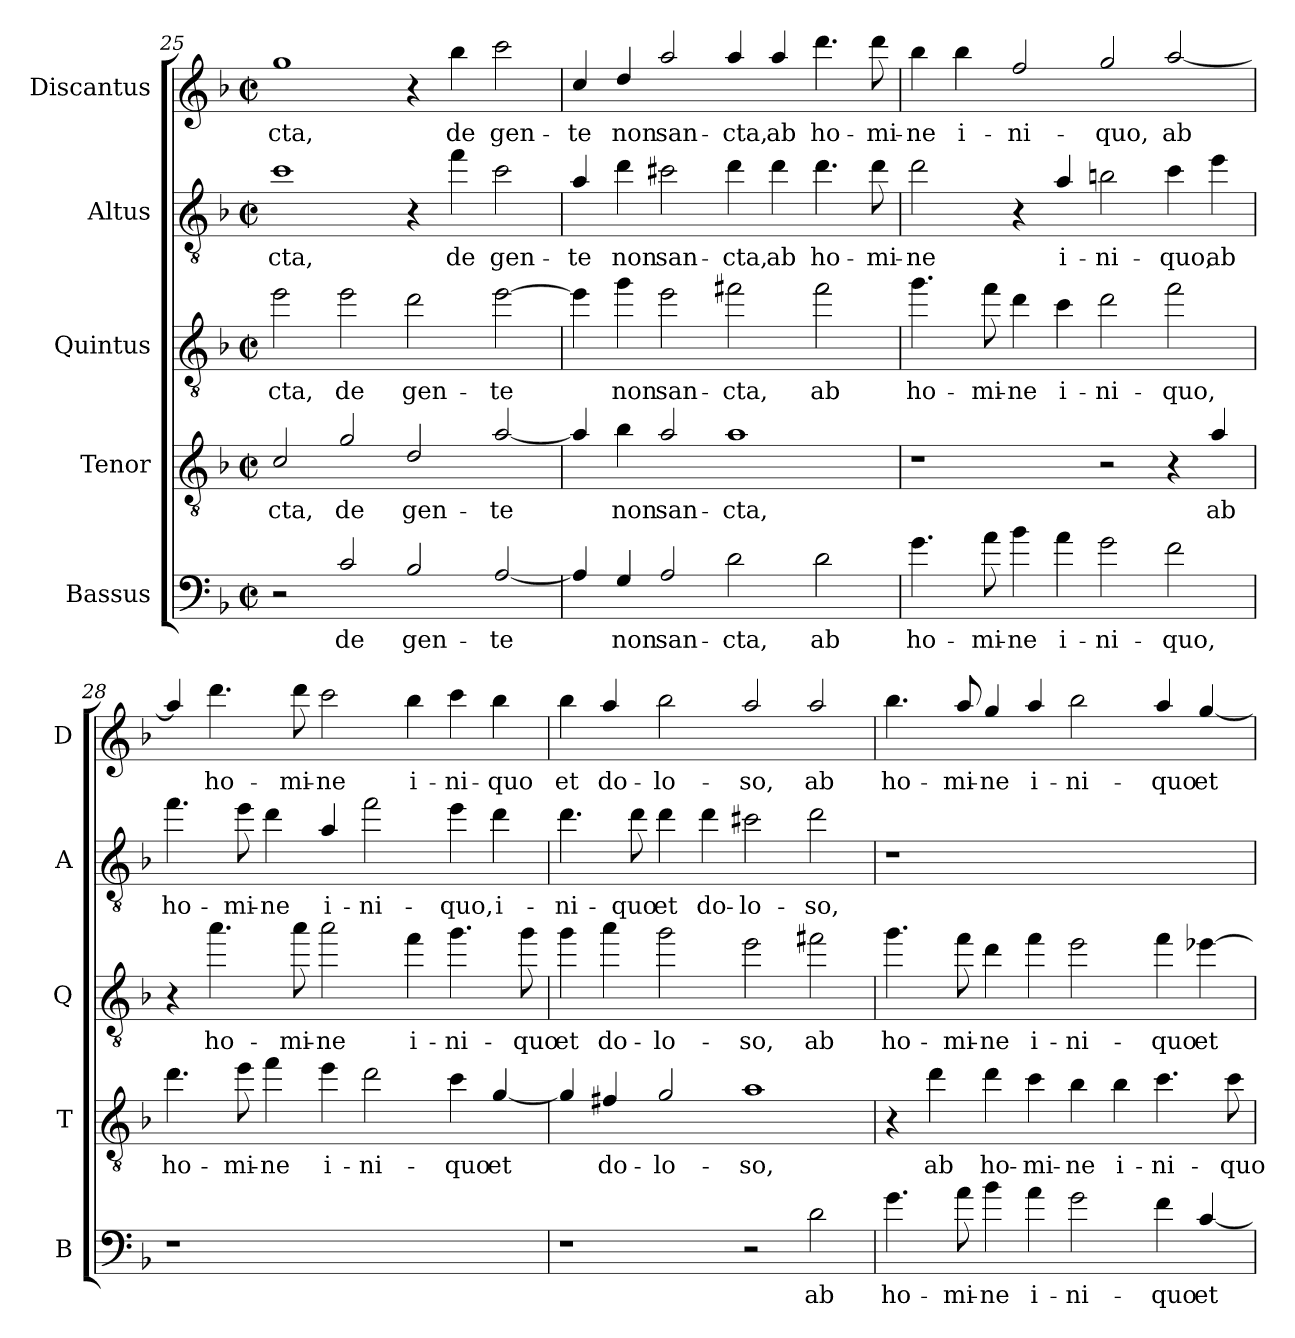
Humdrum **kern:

**kern	**text	**kern	**text	**kern	**text	**kern	**text	**kern	**text
*part5	*part5	*part4	*part4	*part3	*part3	*part2	*part2	*part1	*part1
*staff5	*staff5	*staff4	*staff4	*staff3	*staff3	*staff2	*staff2	*staff1	*staff1
*I"Bassus	*	*I"Tenor	*	*I"Quintus	*	*I"Altus	*	*I"Discantus	*
*I'B	*	*I'T	*	*I'Q	*	*I'A	*	*I'D	*
*clefF4	*	*clefGv2	*	*clefGv2	*	*clefGv2	*	*clefG2	*
*ITrd7c12	*	*ITrd7c12	*	*ITrd7c12	*	*ITrd7c12	*	*ITrd7c12	*
*k[b-]	*	*k[b-]	*	*k[b-]	*	*k[b-]	*	*k[b-]	*
*d:	*	*d:	*	*d:	*	*d:	*	*d:	*
*M2/2	*	*M2/2	*	*M2/2	*	*M2/2	*	*M2/2	*
*met(c|)	*	*met(c|)	*	*met(c|)	*	*met(c|)	*	*met(c|)	*
=25	=25	=25	=25	=25	=25	=25	=25	=25	=25
!	!	!	!LO:LY:b	!	!LO:LY:b	!	!LO:LY:b	!	!LO:LY:b
2r	.	2C/	-cta,	2e\	-cta,	1c	-cta,	1g	-cta,
!	!LO:LY:b	!	!LO:LY:b	!	!LO:LY:b	!	!	!	!
2C/	de	2G/	de	2e\	de	.	.	.	.
!	!LO:LY:b	!	!LO:LY:b	!	!LO:LY:b	!	!	!	!
2BB-/	gen-	2D/	gen-	2d\	gen-	4r	.	4r	.
!	!	!	!	!	!	!	!LO:LY:b	!	!LO:LY:b
.	.	.	.	.	.	4f\	de	4b-\	de
!	!LO:LY:b	!	!LO:LY:b	!	!LO:LY:b	!	!LO:LY:b	!	!LO:LY:b
[2AA/	-te	[2A/	-te	[2e\	-te	2c\	gen-	2cc\	gen-
!!LO:PB:g=z
=26	=26	=26	=26	=26	=26	=26	=26	=26	=26
!	!	!	!	!	!	!	!LO:LY:b	!	!LO:LY:b
4AA/]	.	4A/]	.	4e\]	.	4A/	-te	4c/	-te
!	!LO:LY:b	!	!LO:LY:b	!	!LO:LY:b	!	!LO:LY:b	!	!LO:LY:b
4GG/	non	4B-\	non	4g\	non	4d\	non	4d/	non
!	!LO:LY:b	!	!LO:LY:b	!	!LO:LY:b	!	!LO:LY:b	!	!LO:LY:b
2AA/	san-	2A/	san-	2e\	san-	2c#X\	san-	2a/	san-
!	!LO:LY:b	!	!LO:LY:b	!	!LO:LY:b	!	!LO:LY:b	!	!LO:LY:b
2D\	-cta,	1A	-cta,	2f#X\	-cta,	4d\	-cta,	4a/	-cta,
!	!	!	!	!	!	!	!LO:LY:b	!	!LO:LY:b
.	.	.	.	.	.	4d\	ab	4a/	ab
!	!LO:LY:b	!	!	!	!LO:LY:b	!	!LO:LY:b	!	!LO:LY:b
2D\	ab	.	.	2f#\	ab	4.d\	ho-	4.dd\	ho-
!	!	!	!	!	!	!	!LO:LY:b	!	!LO:LY:b
.	.	.	.	.	.	8d\	-mi-	8dd\	-mi-
=27	=27	=27	=27	=27	=27	=27	=27	=27	=27
!	!LO:LY:b	!	!	!	!LO:LY:b	!	!LO:LY:b	!	!LO:LY:b
4.G\	ho-	1r	.	4.g\	ho-	2d\	-ne	4b-\	-ne
!	!	!	!	!	!	!	!	!	!LO:LY:b
.	.	.	.	.	.	.	.	4b-\	i-
!	!LO:LY:b	!	!	!	!LO:LY:b	!	!	!	!
8A\	-mi-	.	.	8f\	-mi-	.	.	.	.
!	!LO:LY:b	!	!	!	!LO:LY:b	!	!	!	!LO:LY:b
4B-\	-ne	.	.	4d\	-ne	4r	.	2f/	-ni-
!	!LO:LY:b	!	!	!	!LO:LY:b	!	!LO:LY:b	!	!
4A\	i-	.	.	4c\	i-	4A/	i-	.	.
!	!LO:LY:b	!	!	!	!LO:LY:b	!	!LO:LY:b	!	!LO:LY:b
2G\	-ni-	2r	.	2d\	-ni-	2Bn\	-ni-	2g/	-quo,
!	!LO:LY:b	!	!	!	!LO:LY:b	!	!LO:LY:b	!	!LO:LY:b
2F\	-quo,	4r	.	2f\	-quo,	4c\	-quo,	[2a/	ab
!	!	!	!LO:LY:b	!	!	!	!LO:LY:b	!	!
.	.	4A/	ab	.	.	4e\	ab	.	.
=28	=28	=28	=28	=28	=28	=28	=28	=28	=28
!	!	!	!LO:LY:b	!	!	!	!LO:LY:b	!	!
1r	.	4.d\	ho-	4r	.	4.f\	ho-	4a/]	.
!	!	!	!	!	!LO:LY:b	!	!	!	!LO:LY:b
.	.	.	.	4.a\	ho-	.	.	4.dd\	ho-
!	!	!	!LO:LY:b	!	!	!	!LO:LY:b	!	!
.	.	8e\	-mi-	.	.	8e\	-mi-	.	.
!	!	!	!LO:LY:b	!	!	!	!LO:LY:b	!	!
.	.	4f\	-ne	.	.	4d\	-ne	.	.
!	!	!	!	!	!LO:LY:b	!	!	!	!LO:LY:b
.	.	.	.	8a\	-mi-	.	.	8dd\	-mi-
!	!	!	!LO:LY:b	!	!LO:LY:b	!	!LO:LY:b	!	!LO:LY:b
.	.	4e\	i-	2a\	-ne	4A/	i-	2cc\	-ne
!	!	!	!LO:LY:b	!	!	!	!LO:LY:b	!	!
1ryy	.	2d\	-ni-	.	.	2f\	-ni-	.	.
!	!	!	!	!	!LO:LY:b	!	!	!	!LO:LY:b
.	.	.	.	4f\	i-	.	.	4b-\	i-
!	!	!	!LO:LY:b	!	!LO:LY:b	!	!LO:LY:b	!	!LO:LY:b
.	.	4c\	-quo	4.g\	-ni-	4e\	-quo,	4cc\	-ni-
!	!	!	!LO:LY:b	!	!	!	!LO:LY:b	!	!LO:LY:b
.	.	[4G/	et	.	.	4d\	i-	4b-\	-quo
!	!	!	!	!	!LO:LY:b	!	!	!	!
.	.	.	.	8g\	-quo	.	.	.	.
=29	=29	=29	=29	=29	=29	=29	=29	=29	=29
!	!	!	!	!	!LO:LY:b	!	!LO:LY:b	!	!LO:LY:b
1r	.	4G/]	.	4g\	et	4.d\	-ni-	4b-\	et
!	!	!	!LO:LY:b	!	!LO:LY:b	!	!	!	!LO:LY:b
.	.	4F#X/	do-	4a\	do-	.	.	4a/	do-
!	!	!	!	!	!	!	!LO:LY:b	!	!
.	.	.	.	.	.	8d\	-quo	.	.
!	!	!	!LO:LY:b	!	!LO:LY:b	!	!LO:LY:b	!	!LO:LY:b
.	.	2G/	-lo-	2g\	-lo-	4d\	et	2b-\	-lo-
!	!	!	!	!	!	!	!LO:LY:b	!	!
.	.	.	.	.	.	4d\	do-	.	.
!	!	!	!LO:LY:b	!	!LO:LY:b	!	!LO:LY:b	!	!LO:LY:b
2r	.	1A	-so,	2e\	-so,	2c#X\	-lo-	2a/	-so,
!	!LO:LY:b	!	!	!	!LO:LY:b	!	!LO:LY:b	!	!LO:LY:b
2D\	ab	.	.	2f#X\	ab	2d\	-so,	2a/	ab
=30	=30	=30	=30	=30	=30	=30	=30	=30	=30
!	!LO:LY:b	!	!	!	!LO:LY:b	!	!	!	!LO:LY:b
4.G\	ho-	4r	.	4.g\	ho-	1r	.	4.b-\	ho-
!	!	!	!LO:LY:b	!	!	!	!	!	!
.	.	4d\	ab	.	.	.	.	.	.
!	!LO:LY:b	!	!	!	!LO:LY:b	!	!	!	!LO:LY:b
8A\	-mi-	.	.	8f\	-mi-	.	.	8a/	-mi-
!	!LO:LY:b	!	!LO:LY:b	!	!LO:LY:b	!	!	!	!LO:LY:b
4B-\	-ne	4d\	ho-	4d\	-ne	.	.	4g/	-ne
!	!LO:LY:b	!	!LO:LY:b	!	!LO:LY:b	!	!	!	!LO:LY:b
4A\	i-	4c\	-mi-	4f\	i-	.	.	4a/	i-
!	!LO:LY:b	!	!LO:LY:b	!	!LO:LY:b	!	!	!	!LO:LY:b
2G\	-ni-	4B-\	-ne	2e\	-ni-	1ryy	.	2b-\	-ni-
!	!	!	!LO:LY:b	!	!	!	!	!	!
.	.	4B-\	i-	.	.	.	.	.	.
!	!LO:LY:b	!	!LO:LY:b	!	!LO:LY:b	!	!	!	!LO:LY:b
4F\	-quo	4.c\	-ni-	4f\	-quo	.	.	4a/	-quo
!	!LO:LY:b	!	!	!	!LO:LY:b	!	!	!	!LO:LY:b
[4C/	et	.	.	[4e-X\	et	.	.	[4g/	et
!	!	!	!LO:LY:b	!	!	!	!	!	!
.	.	8c\	-quo	.	.	.	.	.	.
=	=	=	=	=	=	=	=	=	=
*-	*-	*-	*-	*-	*-	*-	*-	*-	*-
